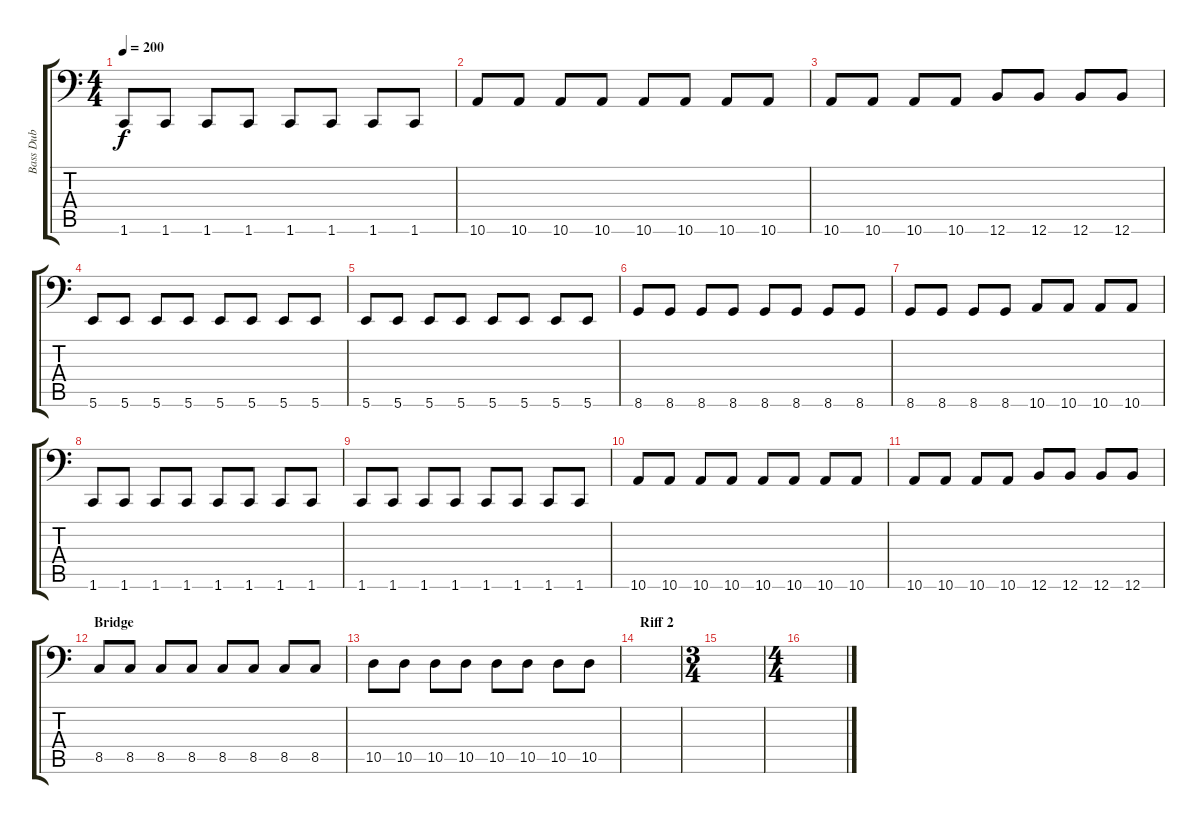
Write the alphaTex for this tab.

\track ("Bass Dub" "Bass Dub") {instrument electricbassfinger}
\staff {score tabs}
\tuning (C3 G2 D2 A1 E1 B0) {hide}
\ts (4 4)
\tempo 200
\clef f4
\ks c
1.6.8{dy f} 1.6.8 1.6.8 1.6.8 1.6.8 1.6.8 1.6.8 1.6.8 |
10.6.8 10.6.8 10.6.8 10.6.8 10.6.8 10.6.8 10.6.8 10.6.8 |
10.6.8 10.6.8 10.6.8 10.6.8 12.6.8 12.6.8 12.6.8 12.6.8 |
5.6.8 5.6.8 5.6.8 5.6.8 5.6.8 5.6.8 5.6.8 5.6.8 |
5.6.8 5.6.8 5.6.8 5.6.8 5.6.8 5.6.8 5.6.8 5.6.8 |
8.6.8 8.6.8 8.6.8 8.6.8 8.6.8 8.6.8 8.6.8 8.6.8 |
8.6.8 8.6.8 8.6.8 8.6.8 10.6.8 10.6.8 10.6.8 10.6.8 |
1.6.8 1.6.8 1.6.8 1.6.8 1.6.8 1.6.8 1.6.8 1.6.8 |
1.6.8 1.6.8 1.6.8 1.6.8 1.6.8 1.6.8 1.6.8 1.6.8 |
10.6.8 10.6.8 10.6.8 10.6.8 10.6.8 10.6.8 10.6.8 10.6.8 |
10.6.8 10.6.8 10.6.8 10.6.8 12.6.8 12.6.8 12.6.8 12.6.8 |
\section ("" "Bridge")
8.5.8 8.5.8 8.5.8 8.5.8 8.5.8 8.5.8 8.5.8 8.5.8 |
10.5.8 10.5.8 10.5.8 10.5.8 10.5.8 10.5.8 10.5.8 10.5.8 |
\section ("" "Riff 2")
|
\ts (3 4)
|
\ts (4 4)
